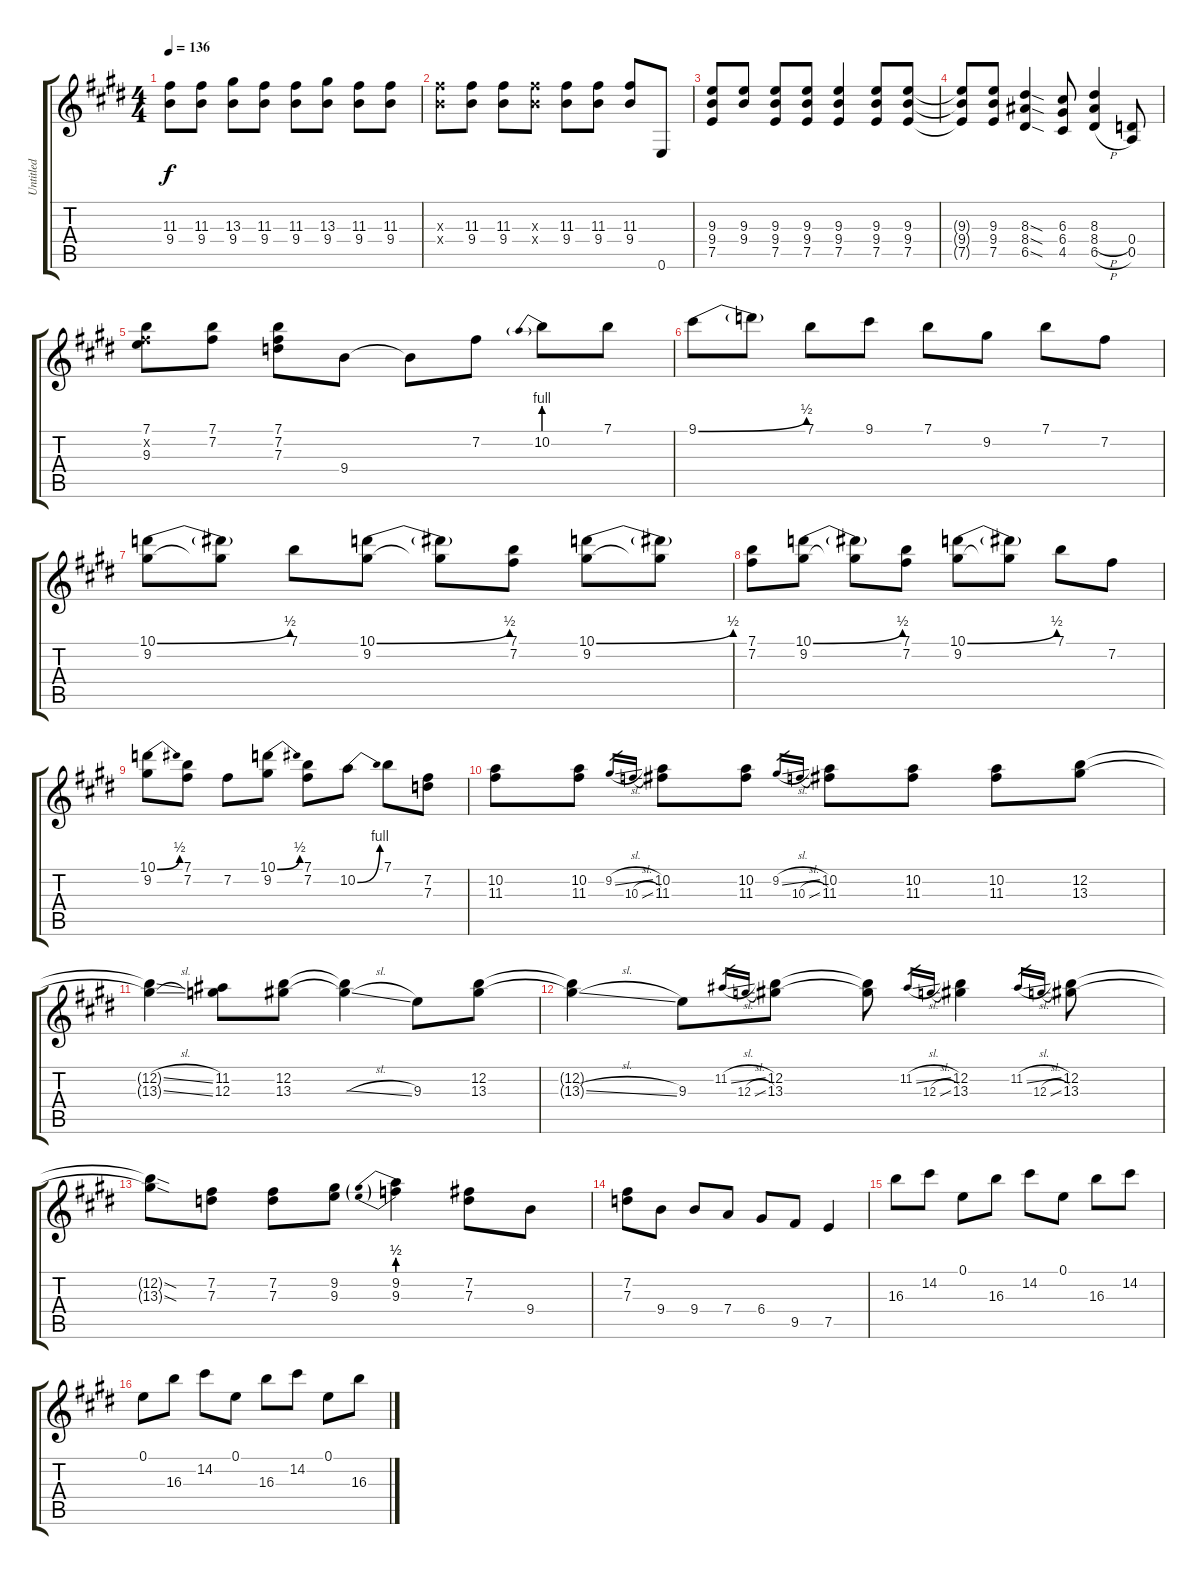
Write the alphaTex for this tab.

\track ("Untitled" "Untitled") {instrument distortionguitar}
\staff {score tabs}
\tuning (E4 B3 G3 D3 A2 E2) {hide}
\ts (4 4)
\tempo 136
\clef g2
\ks c#minor
(11.3 9.4).8{dy f} (11.3 9.4).8 (13.3 9.4).8 (11.3 9.4).8 (11.3 9.4).8 (13.3 9.4).8 (11.3 9.4).8 (11.3 9.4).8 |
(11.3{x} 9.4{x}).8 (11.3 9.4).8 (11.3 9.4).8 (11.3{x} 9.4{x}).8 (11.3 9.4).8 (11.3 9.4).8 (11.3 9.4).8 0.6.8 |
\ks e
(9.3 9.4 7.5).8 (9.3 9.4).8 (9.3 9.4 7.5).8 (9.3 9.4 7.5).8 (9.3 9.4 7.5).4 (9.3 9.4 7.5).8 (9.3 9.4 7.5).8 |
\ks c#minor
(9.3{t} 9.4{t} 7.5{t}).8 (9.3 9.4 7.5).8 (8.3{sod} 8.4{sod} 6.5{sod}).4 (6.3 6.4 4.5).8 (8.3 8.4{h} 6.5{h}).4 (0.4 0.5).8 |
(7.1 7.2{x} 9.3).8 (7.1 7.2).8 (7.1 7.2 7.3).8 9.4.8 9.4{t}.8 7.2.8 10.2{be (prebend 0 4 60 4)}.8 7.1.8 |
9.1{be (bend 0 0 60 2)}.8 9.1{t}.8 7.1.8 9.1.8 7.1.8 9.2.8 7.1.8 7.2.8 |
\ks e
(10.1{be (bend 0 0 60 2)} 9.2).8 (10.1{t} 9.2{t}).8 7.1.8 (10.1{be (bend 0 0 60 2)} 9.2).8 (10.1{t} 9.2{t}).8 (7.1 7.2).8 (10.1{be (bend 0 0 60 2)} 9.2).8 (10.1{t} 9.2{t}).8 |
\ks c#minor
(7.1 7.2).8 (10.1{be (bend 0 0 60 2)} 9.2).8 (10.1{t} 9.2{t}).8 (7.1 7.2).8 (10.1{be (bend 0 0 60 2)} 9.2).8 (10.1{t} 9.2{t}).8 7.1.8 7.2.8 |
(10.1{be (bend 0 0 60 2)} 9.2).8 (7.1 7.2).8 7.2.8 (10.1{be (bend 0 0 60 2)} 9.2).8 (7.1 7.2).8 10.2{be (bend 0 0 60 4)}.8 7.1.8 (7.2 7.3).8 |
(10.2 11.3).8 (10.2 11.3).8 9.2{sl}.16{gr} 10.3{sl}.16{gr} (10.2 11.3).8 (10.2 11.3).8 9.2{sl}.16{gr} 10.3{sl}.16{gr} (10.2 11.3).8 (10.2 11.3).8 (10.2 11.3).8 (12.2 13.3).8 |
\ks e
(12.2{sl t} 13.3{sl t}).4 (11.2 12.3).8 (12.2 13.3).8 (12.2{t} 13.3{sl t}).4 9.3.8 (12.2 13.3).8 |
\ks c#minor
(12.2{t} 13.3{sl t}).4 9.3.8 11.2{sl}.16{gr} 12.3{sl}.16{gr} (12.2 13.3).8 (12.2{t} 13.3{t}).8 11.2{sl}.16{gr} 12.3{sl}.16{gr} (12.2 13.3).4 11.2{sl}.16{gr} 12.3{sl}.16{gr} (12.2 13.3).8 |
(12.2{sod t} 13.3{sod t}).8 (7.2 7.3).8 (7.2 7.3).8 (9.2 9.3).8 (9.2{be (prebend 0 2 60 2)} 9.3{be (prebend 0 2 60 2)}).4 (7.2 7.3).8 9.4.8 |
(7.2 7.3).8 9.4.8 9.4.8 7.4.8 6.4.8 9.5.8 7.5.4 |
\ks e
16.3.8 14.2.8 0.1.8 16.3.8 14.2.8 0.1.8 16.3.8 14.2.8 |
\ks c#minor
0.1.8 16.3.8 14.2.8 0.1.8 16.3.8 14.2.8 0.1.8 16.3.8
